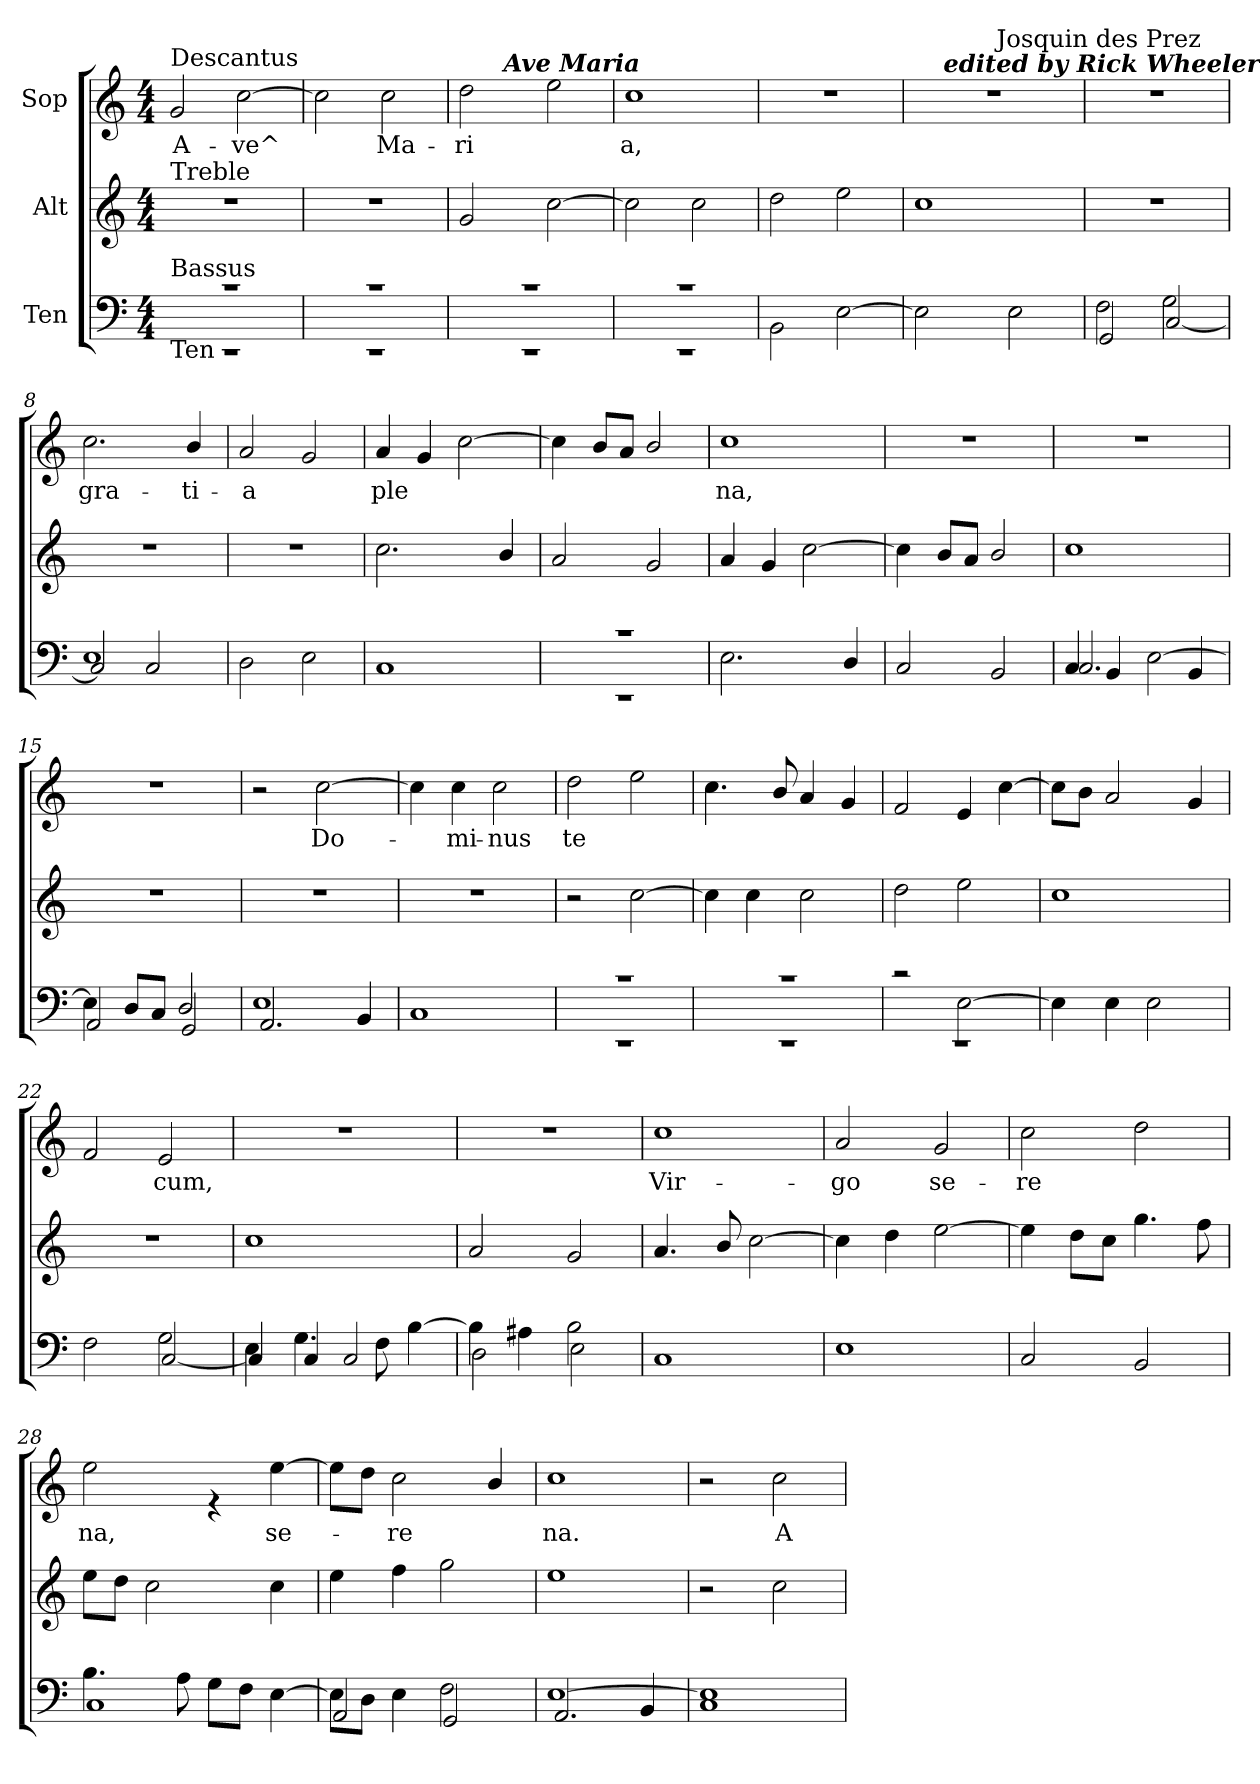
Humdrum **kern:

**kern	**kern	**kern	**text
*part3	*part2	*part1	*part1
*staff3	*staff2	*staff1	*staff1
*I"Ten	*I"Alt	*I"Sop	*
*clefF4	*clefG2	*clefG2	*
*k[]	*k[]	*k[]	*
*C:	*C:	*C:	*
*M4/4	*M4/4	*M4/4	*
=1	=1	=1	=1
*^	*	*	*
!	!	!	!LO:TX:a:t=Descantus	!
!	!	!LO:TX:a:t=Treble	!	!
!LO:TX:b:t=Ten	!	!	!	!
!LO:TX:a:t=Bassus	!	!	!	!
!	!	!	!	!LO:LY:b
1rc	1rEE	1r	2g/	A-
!	!	!	!	!LO:LY:b
.	.	.	[>2cc\	-ve^
=2	=2	=2	=2	=2
1rc	1rEE	1r	2cc\]	.
!	!	!	!	!LO:LY:b
.	.	.	2cc\	Ma-
=3	=3	=3	=3	=3
!	!	!	!	!LO:LY:b
*	*	*	*^	*
1rc	1rEE	2g/	2dd\	4ryy	-ri
!	!	!	!	!LO:TX:a:Bi:t=Ave Maria	!
.	.	.	.	2.ryy	.
.	.	[>2cc\	2ee\	.	.
=4	=4	=4	=4	=4	=4
!	!	!	!	!	!LO:LY:b
*	*	*	*v	*v	*
1rc	1rEE	2cc\]	1cc	a,
.	.	2cc\	.	.
*v	*v	*	*	*
=5	=5	=5	=5
2BB\	2dd\	1r	.
[>2E\	2ee\	.	.
=6	=6	=6	=6
*	*	*^	*
*	*	*	*^	*
2E\]	1cc	1r	8ryy	4...ryy	.
!	!	!	!LO:TX:a:Bi:t=edited by Rick Wheeler	!	!
.	.	.	2..ryy	.	.
!	!	!	!	!LO:TX:a:t=Josquin des Prez	!
.	.	.	.	2ryy	.
2E\	.	.	.	.	.
.	.	.	.	32ryy	.
*	*	*v	*v	*v	*
=7	=7	=7	=7
*^	*	*	*
2F\	2GG/	1r	1r	.
2G\	[<2C/	.	.	.
!!LO:LB:g=z
=8	=8	=8	=8	=8
!	!	!	!	!LO:LY:b
1E	2C/]	1r	2.cc\	gra-
.	2C/	.	.	.
!	!	!	!	!LO:LY:b
.	.	.	4b/	-ti-
*v	*v	*	*	*
=9	=9	=9	=9
!	!	!	!LO:LY:b
2D\	1r	2a/	-a
2E\	.	2g/	.
=10	=10	=10	=10
!	!	!	!LO:LY:b
1C	2.cc\	4a/	ple
.	.	4g/	.
.	.	[>2cc\	.
.	4b/	.	.
=11	=11	=11	=11
*^	*	*	*
1rc	1rEE	2a/	4cc\]	.
.	.	.	8b/L	.
.	.	.	8a/J	.
.	.	2g/	2b/	.
*v	*v	*	*	*
=12	=12	=12	=12
!	!	!	!LO:LY:b
2.E\	4a/	1cc	na,
.	4g/	.	.
.	[>2cc\	.	.
4D/	.	.	.
=13	=13	=13	=13
2C/	4cc\]	1r	.
.	8b/L	.	.
.	8a/J	.	.
2BB/	2b/	.	.
!!LO:LB:g=z
=14	=14	=14	=14
*^	*	*	*
4C/	2.C/	1cc	1r	.
4BB/	.	.	.	.
[>2E\	.	.	.	.
.	4BB/	.	.	.
=15	=15	=15	=15	=15
4E\]	2AA/	1r	1r	.
8D/L	.	.	.	.
8C/J	.	.	.	.
2D/	2GG/	.	.	.
=16	=16	=16	=16	=16
1E	2.AA/	1r	2r	.
!	!	!	!	!LO:LY:b
.	.	.	[>2cc\	Do-
.	4BB/	.	.	.
*v	*v	*	*	*
=17	=17	=17	=17
1C	1r	4cc\]	.
!	!	!	!LO:LY:b
.	.	4cc\	-mi-
!	!	!	!LO:LY:b
.	.	2cc\	-nus
=18	=18	=18	=18
*^	*	*	*
!	!	!	!	!LO:LY:b
1rc	1rEE	2r	2dd\	te
.	.	[>2cc\	2ee\	.
=19	=19	=19	=19	=19
1rc	1rEE	4cc\]	4.cc\	.
.	.	4cc\	.	.
.	.	.	8b/	.
.	.	2cc\	4a/	.
.	.	.	4g/	.
!!LO:PB:g=z
=20	=20	=20	=20	=20
2rc	1rEE	2dd\	2f/	.
[>2E\	.	2ee\	4e/	.
.	.	.	[>4cc\	.
*v	*v	*	*	*
=21	=21	=21	=21
4E\]	1cc	8cc\L]	.
.	.	8b\J	.
4E\	.	2a/	.
2E\	.	.	.
.	.	4g/	.
=22	=22	=22	=22
*^	*	*	*
2F\	2ryy	1r	2f/	.
!	!	!	!	!LO:LY:b
2G\	[<2C/	.	2e/	cum,
=23	=23	=23	=23	=23
4E\	4C/]	1cc	1r	.
4.G\	4C/	.	.	.
.	2C/	.	.	.
8F\	.	.	.	.
[>4B\	.	.	.	.
=24	=24	=24	=24	=24
4B\]	2D\	2a/	1r	.
4A#X\	.	.	.	.
2B\	2E\	2g/	.	.
=25	=25	=25	=25	=25
!	!	!	!	!LO:LY:b
*v	*v	*	*	*
1C	4.a/	1cc	Vir-
.	8b/	.	.
.	[>2cc\	.	.
!!LO:LB:g=z
=26	=26	=26	=26
!	!	!	!LO:LY:b
1E	4cc\]	2a/	-go
.	4dd\	.	.
!	!	!	!LO:LY:b
.	[>2ee\	2g/	se-
=27	=27	=27	=27
!	!	!	!LO:LY:b
2C/	4ee\]	2cc\	-re
.	8dd\L	.	.
.	8cc\J	.	.
2BB/	4.gg\	2dd\	.
.	8ff\	.	.
=28	=28	=28	=28
*^	*	*	*
!	!	!	!	!LO:LY:b
4.B\	1C	8ee\L	2ee\	na,
.	.	8dd\J	.	.
.	.	2cc\	.	.
8A\	.	.	.	.
8G\L	.	.	4re	.
8F\J	.	.	.	.
!	!	!	!	!LO:LY:b
[>4E\	.	4cc\	[>4ee\	se-
=29	=29	=29	=29	=29
8E\L]	2AA/	4ee\	8ee\L]	.
8D\J	.	.	8dd\J	.
!	!	!	!	!LO:LY:b
4E\	.	4ff\	2cc\	-re
2F\	2GG/	2gg\	.	.
.	.	.	4b/	.
=30	=30	=30	=30	=30
!	!	!	!	!LO:LY:b
[>1E	2.AA/	1ee	1cc	na.
.	4BB/	.	.	.
!!LO:LB:g=z
=31	=31	=31	=31	=31
1E]	1C	2r	2r	.
!	!	!	!	!LO:LY:b
.	.	2cc\	2cc\	A-
*v	*v	*	*	*
=	=	=	=
*-	*-	*-	*-
